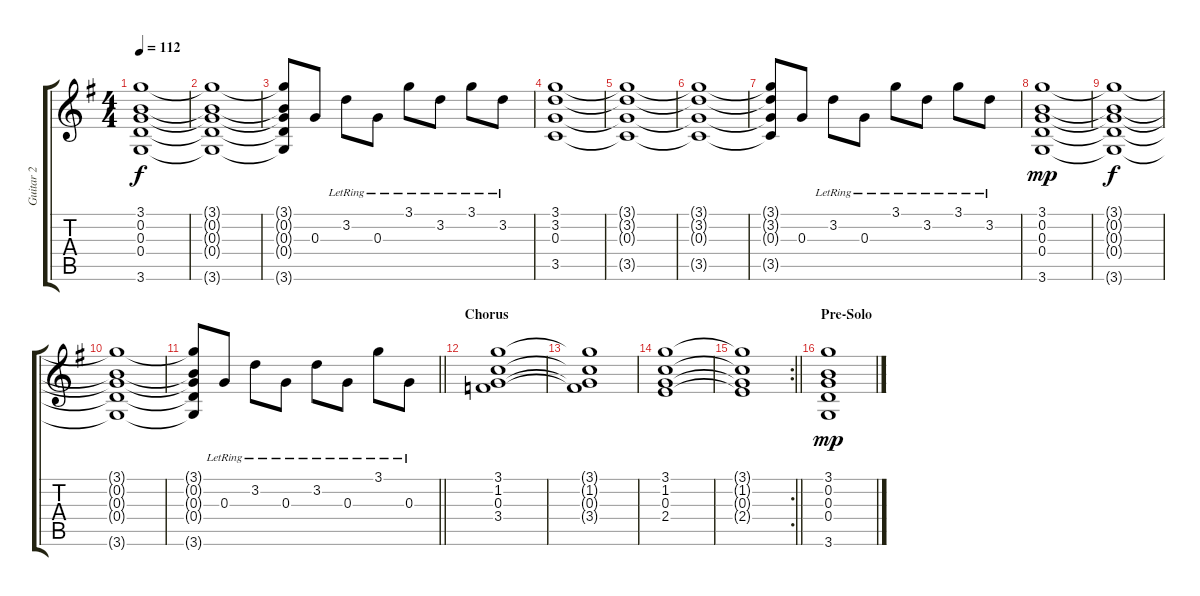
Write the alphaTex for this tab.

\track ("Guitar 2" "Guitar 2") {instrument overdrivenguitar}
\staff {score tabs}
\tuning (E4 B3 G3 D3 A2 E2) {hide}
\ts (4 4)
\tempo 112
\clef g2
\ks g
(3.1{t} 0.2{t} 0.3{t} 0.4{t} 3.6{t}).1{dy f} |
(3.1{t} 0.2{t} 0.3{t} 0.4{t} 3.6{t}).1 |
(3.1{t} 0.2{t} 0.3{t} 0.4{t} 3.6{t}).8{volume 3} 0.3.8{volume 10} 3.2{lr}.8 0.3{lr}.8 3.1{lr}.8 3.2{lr}.8 3.1{lr}.8 3.2{lr}.8 |
(3.1 3.2 0.3 3.5).1{volume 5} |
(3.1{t} 3.2{t} 0.3{t} 3.5{t}).1 |
(3.1{t} 3.2{t} 0.3{t} 3.5{t}).1 |
(3.1{t} 3.2{t} 0.3{t} 3.5{t}).8{volume 3} 0.3.8{volume 10} 3.2{lr}.8 0.3{lr}.8 3.1{lr}.8 3.2{lr}.8 3.1{lr}.8 3.2{lr}.8 |
(3.1 0.2 0.3 0.4 3.6).1{dy mp volume 5} |
(3.1{t} 0.2{t} 0.3{t} 0.4{t} 3.6{t}).1{dy f} |
(3.1{t} 0.2{t} 0.3{t} 0.4{t} 3.6{t}).1 |
\barLineRight lightlight
(3.1{t} 0.2{t} 0.3{t} 0.4{t} 3.6{t}).8{volume 3} 0.3{lr}.8{volume 10} 3.2{lr}.8 0.3{lr}.8 3.2{lr}.8 0.3{lr}.8 3.1{lr}.8 0.3{lr}.8 |
\section ("" "Chorus")
(3.1 1.2 0.3 3.4).1 |
(3.1{t} 1.2{t} 0.3{t} 3.4{t}).1 |
(3.1 1.2 0.3 2.4).1 |
\rc 2
\barLineRight lightlight
(3.1{t} 1.2{t} 0.3{t} 2.4{t}).1 |
\section ("" "Pre-Solo")
(3.1 0.2 0.3 0.4 3.6).1{dy mp volume 5}
